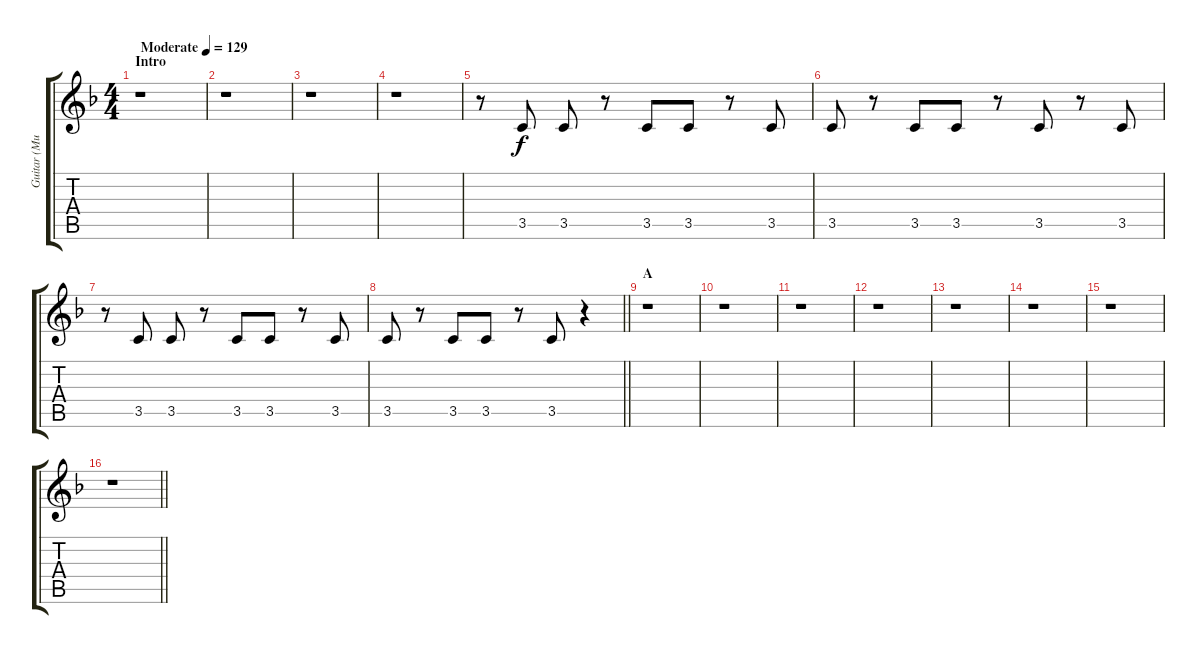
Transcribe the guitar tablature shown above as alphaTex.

\track ("Guitar (Muted)" "Guitar (Mu") {instrument electricguitarmuted}
\staff {score tabs}
\tuning (E4 B3 G3 D3 A2 E2) {hide}
\ts (4 4)
\section ("" "Intro")
\tempo (129 "Moderate")
\clef g2
\ks f
r.1{dy f instrument electricguitarmuted} |
r.1 |
r.1 |
r.1 |
r.8 3.5.8 3.5.8 r.8 3.5.8 3.5.8 r.8 3.5.8 |
3.5.8 r.8 3.5.8 3.5.8 r.8 3.5.8 r.8 3.5.8 |
r.8 3.5.8 3.5.8 r.8 3.5.8 3.5.8 r.8 3.5.8 |
\barLineRight lightlight
3.5.8 r.8 3.5.8 3.5.8 r.8 3.5.8 r.4 |
\section ("" "A")
r.1 |
r.1 |
r.1 |
r.1 |
r.1 |
r.1 |
r.1 |
\barLineRight lightlight
r.1
